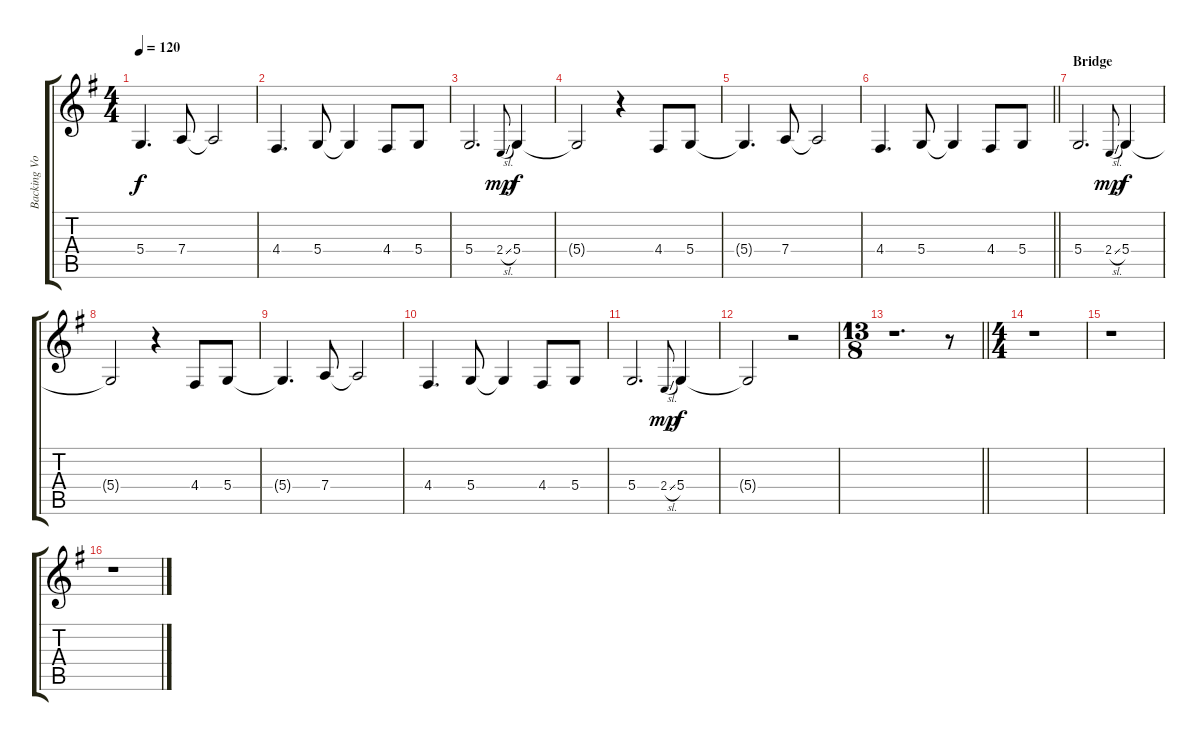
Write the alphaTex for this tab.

\track ("Backing Vocal 1" "Backing Vo") {instrument synthvoice}
\staff {score tabs}
\tuning (E4 B3 G3 D3 A2 E2) {hide}
\ts (4 4)
\tempo 120
\clef g2
\ks eminor
5.4{t}.4{d dy f} 7.4.8 7.4{t}.2 |
4.4.4{d} 5.4.8 5.4{t}.4 4.4.8 5.4.8 |
5.4.2{d} 2.4{sl}.8{gr onbeat dy mp} 5.4.4{dy f} |
5.4{t}.2 r.4 4.4.8 5.4.8 |
5.4{t}.4{d} 7.4.8 7.4{t}.2 |
\barLineRight lightlight
4.4.4{d} 5.4.8 5.4{t}.4 4.4.8 5.4.8 |
\section ("" "Bridge")
5.4.2{d} 2.4{sl}.8{gr onbeat dy mp} 5.4.4{dy f} |
5.4{t}.2 r.4 4.4.8 5.4.8 |
5.4{t}.4{d volume 0} 7.4.8 7.4{t}.2 |
4.4.4{d} 5.4.8 5.4{t}.4 4.4.8 5.4.8 |
5.4.2{d} 2.4{sl}.8{gr onbeat dy mp} 5.4.4{dy f} |
5.4{t}.2 r.2 |
\ts (13 8)
\barLineRight lightlight
r.1{d} r.8 |
\ts (4 4)
r.1 |
r.1 |
r.1
